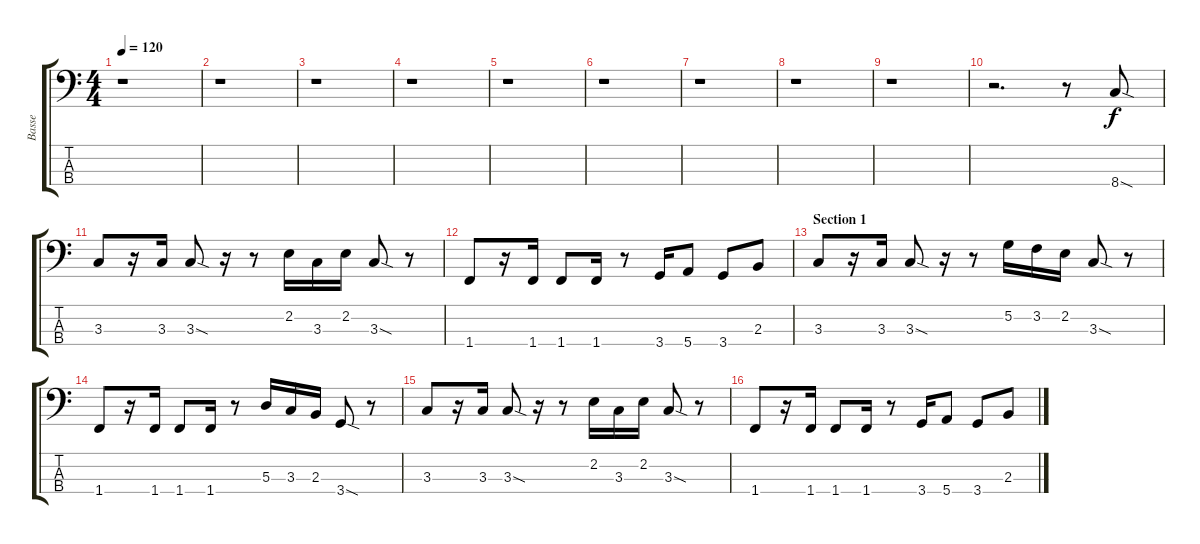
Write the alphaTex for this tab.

\track ("Basse" "Basse") {instrument electricbassfinger}
\staff {score tabs}
\tuning (G2 D2 A1 E1) {hide}
\ts (4 4)
\tempo 120
\clef f4
\ks c
r.1{dy f instrument electricbassfinger} |
r.1 |
r.1 |
r.1 |
r.1 |
r.1 |
r.1 |
r.1 |
r.1 |
r.2{d} r.8 8.4{sod}.8 |
3.3.8 r.16 3.3.16 3.3{sod}.8 r.16 r.8 2.2.16 3.3.16 2.2.16 3.3{sod}.8 r.8 |
1.4.8 r.16 1.4.16 1.4.8 1.4.16 r.8 3.4.16 5.4.8 3.4.8 2.3.8 |
\section ("" "Section 1")
3.3.8 r.16 3.3.16 3.3{sod}.8 r.16 r.8 5.2.16 3.2.16 2.2.16 3.3{sod}.8 r.8 |
1.4.8 r.16 1.4.16 1.4.8 1.4.16 r.8 5.3.16 3.3.16 2.3.16 3.4{sod}.8 r.8 |
3.3.8 r.16 3.3.16 3.3{sod}.8 r.16 r.8 2.2.16 3.3.16 2.2.16 3.3{sod}.8 r.8 |
1.4.8 r.16 1.4.16 1.4.8 1.4.16 r.8 3.4.16 5.4.8 3.4.8 2.3.8
